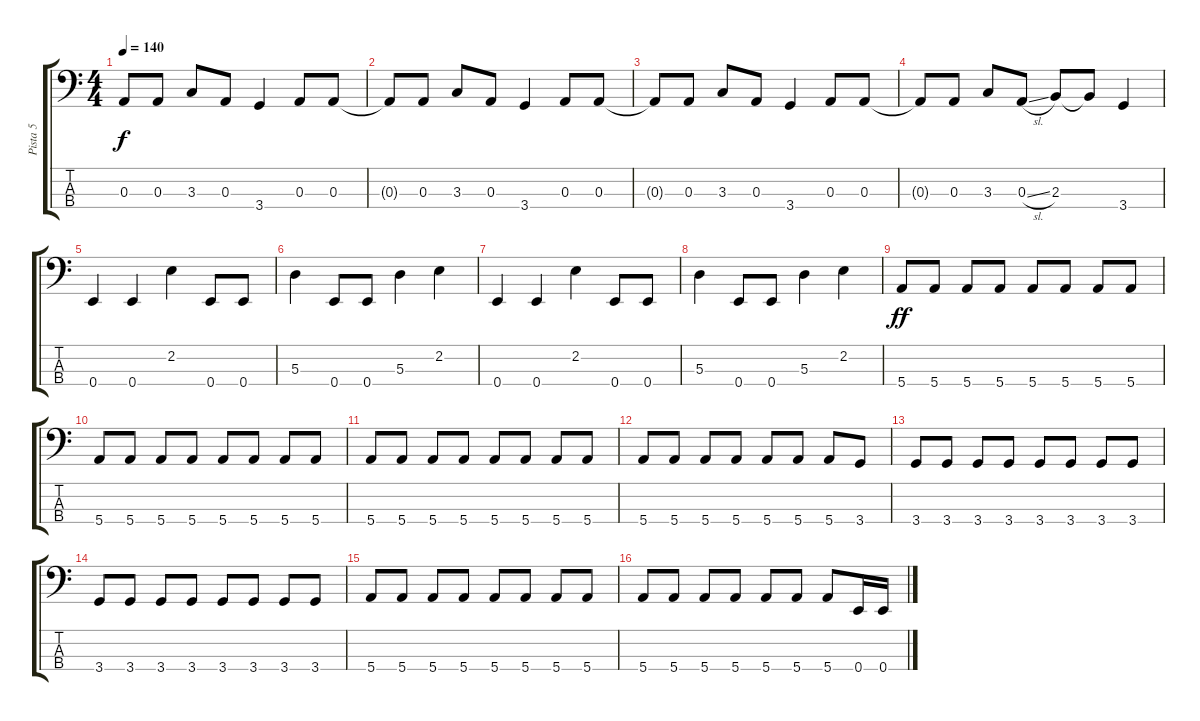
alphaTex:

\track ("Pista 5" "Pista 5") {instrument electricbassfinger}
\staff {score tabs}
\tuning (G2 D2 A1 E1) {hide}
\ts (4 4)
\tempo 140
\clef f4
\ks c
0.3{t}.8{dy f} 0.3.8 3.3.8 0.3.8 3.4.4 0.3.8 0.3.8 |
0.3{t}.8 0.3.8 3.3.8 0.3.8 3.4.4 0.3.8 0.3.8 |
0.3{t}.8 0.3.8 3.3.8 0.3.8 3.4.4 0.3.8 0.3.8 |
0.3{t}.8 0.3.8 3.3.8 0.3{sl}.8 2.3.8 2.3{t}.8 3.4.4 |
0.4.4 0.4.4 2.2.4 0.4.8 0.4.8 |
5.3.4 0.4.8 0.4.8 5.3.4 2.2.4 |
0.4.4 0.4.4 2.2.4 0.4.8 0.4.8 |
5.3.4 0.4.8 0.4.8 5.3.4 2.2.4 |
5.4.8{dy ff} 5.4.8 5.4.8 5.4.8 5.4.8 5.4.8 5.4.8 5.4.8 |
5.4.8 5.4.8 5.4.8 5.4.8 5.4.8 5.4.8 5.4.8 5.4.8 |
5.4.8 5.4.8 5.4.8 5.4.8 5.4.8 5.4.8 5.4.8 5.4.8 |
5.4.8 5.4.8 5.4.8 5.4.8 5.4.8 5.4.8 5.4.8 3.4.8 |
3.4.8 3.4.8 3.4.8 3.4.8 3.4.8 3.4.8 3.4.8 3.4.8 |
3.4.8 3.4.8 3.4.8 3.4.8 3.4.8 3.4.8 3.4.8 3.4.8 |
5.4.8 5.4.8 5.4.8 5.4.8 5.4.8 5.4.8 5.4.8 5.4.8 |
5.4.8 5.4.8 5.4.8 5.4.8 5.4.8 5.4.8 5.4.8 0.4.16 0.4.16
